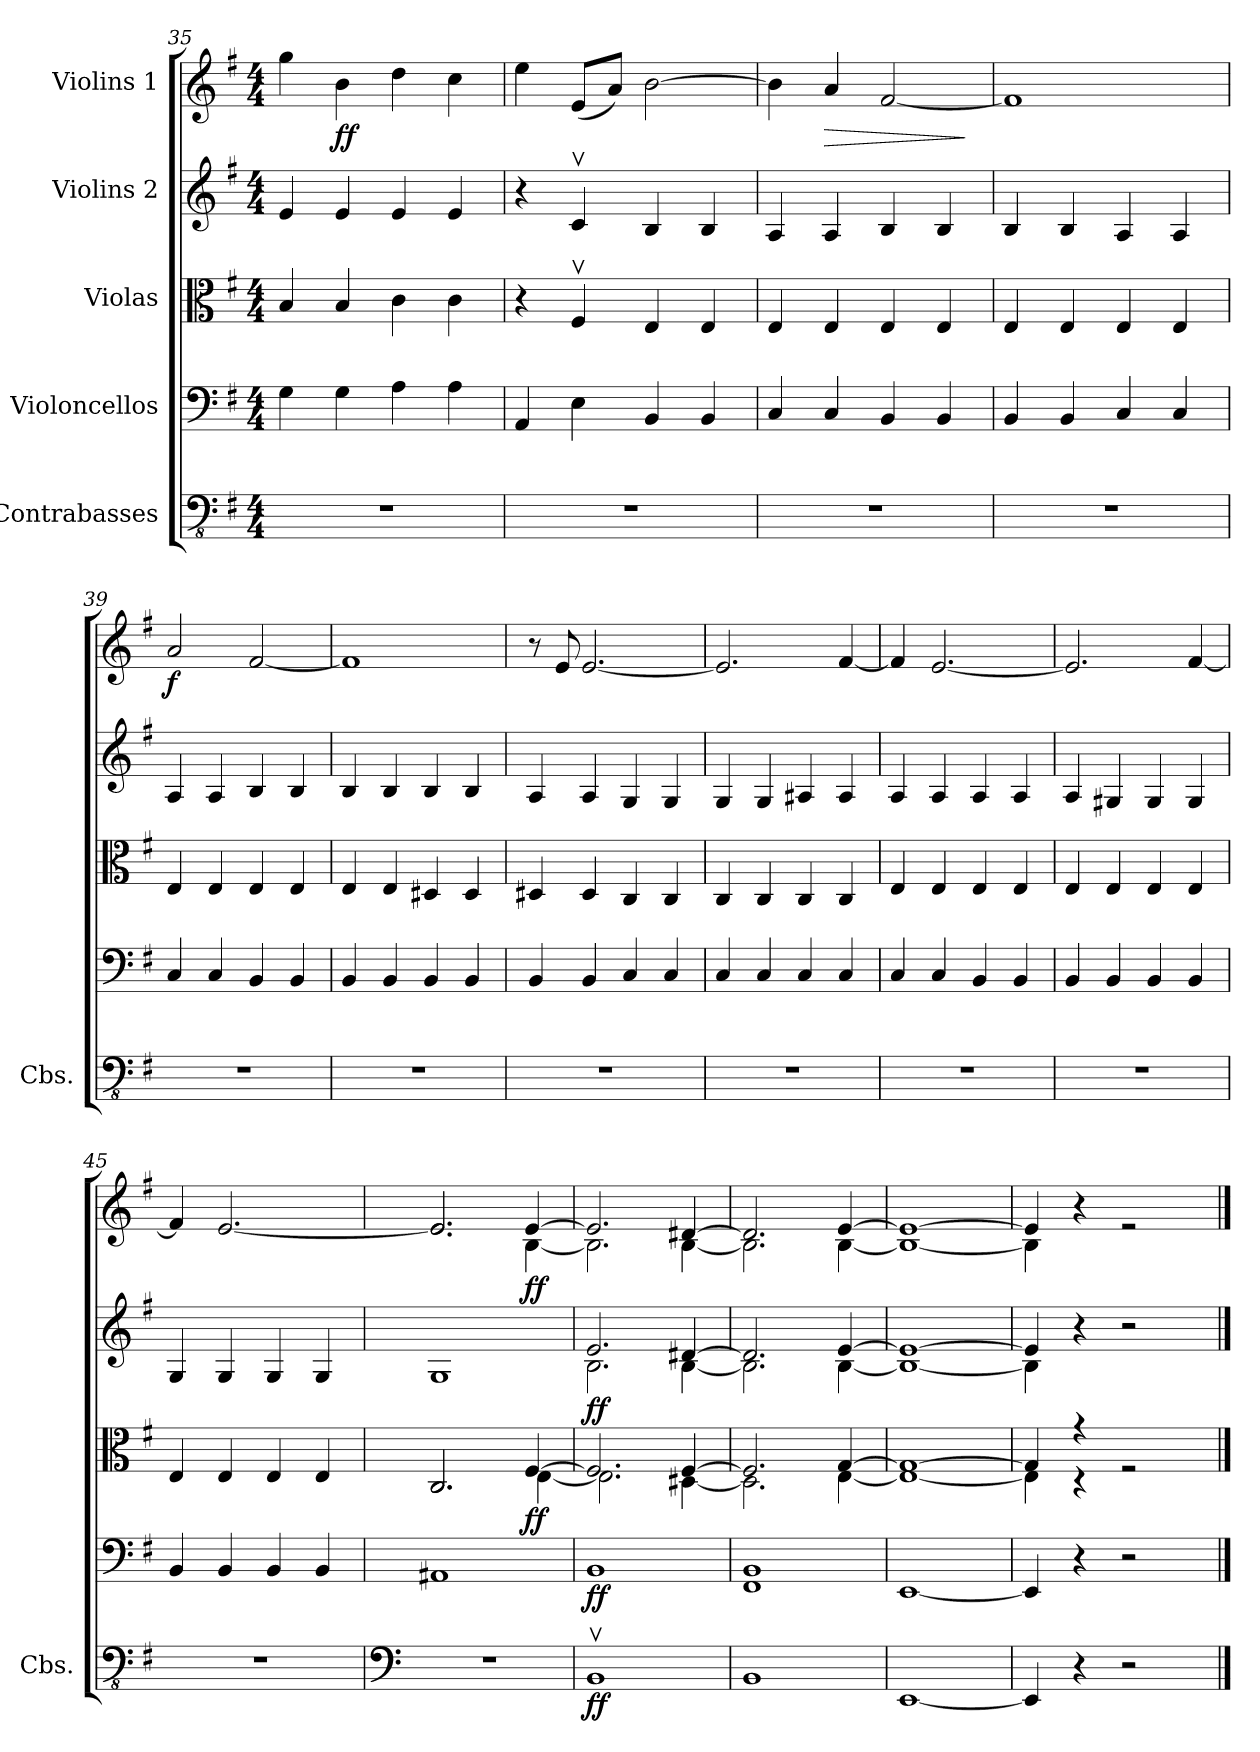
**kern	**dynam	**kern	**dynam	**kern	**dynam	**kern	**dynam	**kern	**dynam
*part5	*part5	*part4	*part4	*part3	*part3	*part2	*part2	*part1	*part1
*staff5	*staff5	*staff4	*staff4	*staff3	*staff3	*staff2	*staff2	*staff1	*staff1
*I"Contrabasses	*	*I"Violoncellos	*	*I"Violas	*	*I"Violins 2	*	*I"Violins 1	*
*I'Cbs.	*	*	*	*	*	*	*	*	*
!!LO:LB:g=z
*clefFv4	*	*clefF4	*	*clefC3	*	*clefG2	*	*clefG2	*
*ITrd7c12	*	*	*	*	*	*	*	*	*
*k[f#]	*	*k[f#]	*	*k[f#]	*	*k[f#]	*	*k[f#]	*
*M4/4	*	*M4/4	*	*M4/4	*	*M4/4	*	*M4/4	*
=35	=35	=35	=35	=35	=35	=35	=35	=35	=35
1r	.	4G\	.	4B/	.	4e/	.	4gg\	.
!	!	!	!	!	!	!	!	!	!LO:DY:b
.	.	4G\	.	4B/	.	4e/	.	4b\	ff
.	.	4A\	.	4c\	.	4e/	.	4dd\	.
.	.	4A\	.	4c\	.	4e/	.	4cc\	.
=36	=36	=36	=36	=36	=36	=36	=36	=36	=36
1r	.	4AA/	.	4r	.	4r	.	4ee\	.
.	.	4E\	.	4F#v/	.	4cv/	.	(<8e/L	.
.	.	.	.	.	.	.	.	8a/J)	.
.	.	4BB/	.	4E/	.	4B/	.	[2b\	.
.	.	4BB/	.	4E/	.	4B/	.	.	.
=37	=37	=37	=37	=37	=37	=37	=37	=37	=37
1r	.	4C/	.	4E/	.	4A/	.	4b\]	.
!	!	!	!	!	!	!	!	!	!LO:HP:b
.	.	4C/	.	4E/	.	4A/	.	4a/	>
.	.	4BB/	.	4E/	.	4B/	.	[2f#/	.
.	.	4BB/	.	4E/	.	4B/	.	.	.
.	.	.	.	.	.	.	.	.	]
=38	=38	=38	=38	=38	=38	=38	=38	=38	=38
1r	.	4BB/	.	4E/	.	4B/	.	1f#]	.
.	.	4BB/	.	4E/	.	4B/	.	.	.
.	.	4C/	.	4E/	.	4A/	.	.	.
.	.	4C/	.	4E/	.	4A/	.	.	.
=39	=39	=39	=39	=39	=39	=39	=39	=39	=39
!	!	!	!	!	!	!	!	!	!LO:DY:b
1r	.	4C/	.	4E/	.	4A/	.	2a/	f
.	.	4C/	.	4E/	.	4A/	.	.	.
.	.	4BB/	.	4E/	.	4B/	.	[2f#/	.
.	.	4BB/	.	4E/	.	4B/	.	.	.
=40	=40	=40	=40	=40	=40	=40	=40	=40	=40
1r	.	4BB/	.	4E/	.	4B/	.	1f#]	.
.	.	4BB/	.	4E/	.	4B/	.	.	.
.	.	4BB/	.	4D#X/	.	4B/	.	.	.
.	.	4BB/	.	4D#/	.	4B/	.	.	.
!!LO:PB:g=z
=41	=41	=41	=41	=41	=41	=41	=41	=41	=41
1r	.	4BB/	.	4D#X/	.	4A/	.	8r	.
.	.	.	.	.	.	.	.	8e/	.
.	.	4BB/	.	4D#/	.	4A/	.	[2.e/	.
.	.	4C/	.	4C/	.	4G/	.	.	.
.	.	4C/	.	4C/	.	4G/	.	.	.
=42	=42	=42	=42	=42	=42	=42	=42	=42	=42
1r	.	4C/	.	4C/	.	4G/	.	2.e/]	.
.	.	4C/	.	4C/	.	4G/	.	.	.
.	.	4C/	.	4C/	.	4A#X/	.	.	.
.	.	4C/	.	4C/	.	4A#/	.	[4f#/	.
=43	=43	=43	=43	=43	=43	=43	=43	=43	=43
1r	.	4C/	.	4E/	.	4A/	.	4f#/]	.
.	.	4C/	.	4E/	.	4A/	.	[2.e/	.
.	.	4BB/	.	4E/	.	4A/	.	.	.
.	.	4BB/	.	4E/	.	4A/	.	.	.
=44	=44	=44	=44	=44	=44	=44	=44	=44	=44
1r	.	4BB/	.	4E/	.	4A/	.	2.e/]	.
.	.	4BB/	.	4E/	.	4G#X/	.	.	.
.	.	4BB/	.	4E/	.	4G#/	.	.	.
.	.	4BB/	.	4E/	.	4G#/	.	[4f#/	.
=45	=45	=45	=45	=45	=45	=45	=45	=45	=45
1r	.	4BB/	.	4E/	.	4G/	.	4f#/]	.
.	.	4BB/	.	4E/	.	4G/	.	[2.e/	.
.	.	4BB/	.	4E/	.	4G/	.	.	.
.	.	4BB/	.	4E/	.	4G/	.	.	.
!!LO:PB:g=z
=46	=46	=46	=46	=46	=46	=46	=46	=46	=46
*clefF4	*	*	*	*	*	*	*	*	*
*	*	*	*	*^	*	*	*	*^	*
1r	.	1AA#X	.	2.C/	2.C/	.	1G	.	2.e/]	2.e/	.
!	!	!	!	!	!	!LO:DY:b	!	!	!	!	!LO:DY:b
.	.	.	.	[4F#/	[4E\	ff	.	.	[4e/	[4B\	ff
=47	=47	=47	=47	=47	=47	=47	=47	=47	=47	=47	=47
*	*	*	*	*	*	*	*^	*	*	*	*
!	!LO:DY:b	!	!LO:DY:b	!	!	!	!	!	!LO:DY:b	!	!	!
1BBBv	ff	1BB	ff	2.F#/]	2.E\]	.	2.e/	2.B\	ff	2.e/]	2.B\]	.
.	.	.	.	[4F#/	[4D#X\	.	[4d#X/	[4B\	.	[4d#X/	[4B\	.
=48	=48	=48	=48	=48	=48	=48	=48	=48	=48	=48	=48	=48
1BBB	.	1FF# 1BB	.	2.F#/]	2.D#\]	.	2.d#/]	2.B\]	.	2.d#/]	2.B\]	.
.	.	.	.	[4G/	[4E\	.	[4e/	[4B\	.	[4e/	[4B\	.
=49	=49	=49	=49	=49	=49	=49	=49	=49	=49	=49	=49	=49
[1EEE	.	[1EE	.	1G_	1E_	.	1e_	1B_	.	1e_	1B_	.
=50	=50	=50	=50	=50	=50	=50	=50	=50	=50	=50	=50	=50
4EEE/]	.	4EE/]	.	4G/]	4E\]	.	4e/]	4B\]	.	4e/]	4B\]	.
4r	.	4r	.	4r	4r	.	4r	2.ryy	.	2ryy	4r	.
2r	.	2r	.	2rFyy	2rF	.	2r	.	.	.	2re	.
.	.	.	.	.	.	.	.	.	.	4ryy	.	.
*	*	*	*	*v	*v	*	*	*	*	*v	*v	*
*	*	*	*	*	*	*v	*v	*	*	*
==	==	==	==	==	==	==	==	==	==
*-	*-	*-	*-	*-	*-	*-	*-	*-	*-
